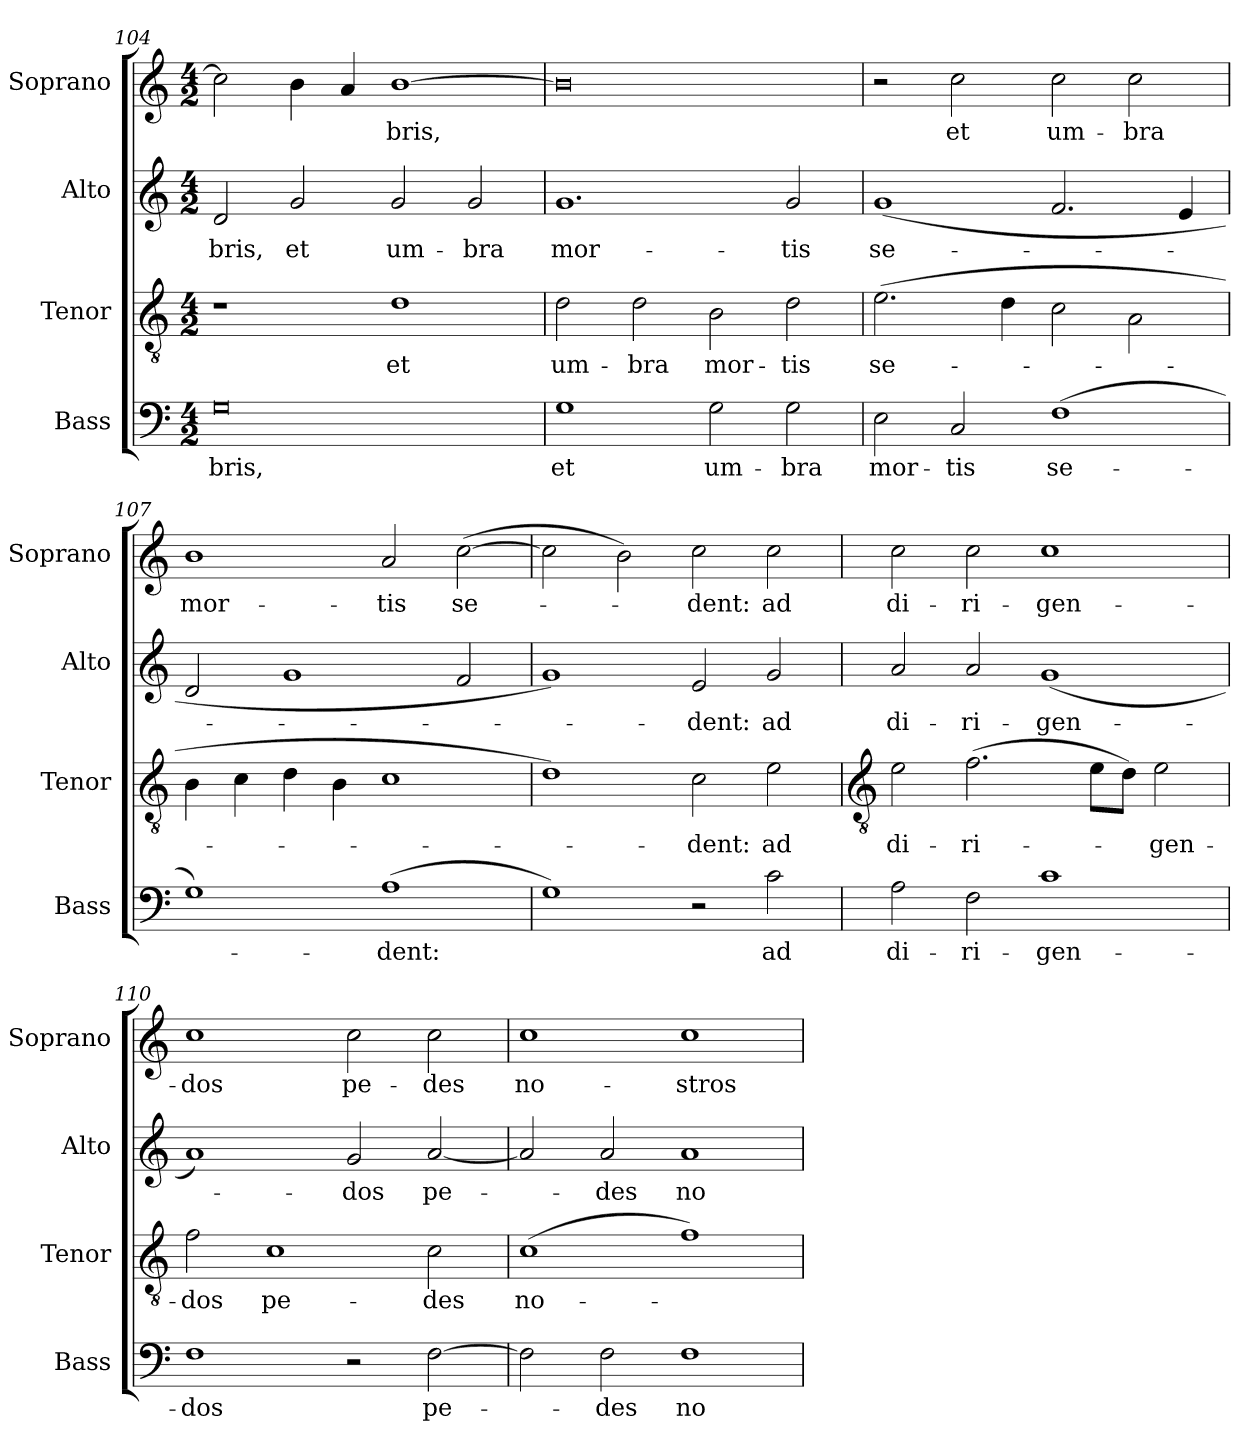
**kern	**text	**kern	**text	**kern	**text	**kern	**text
*part4	*part4	*part3	*part3	*part2	*part2	*part1	*part1
*staff4	*staff4	*staff3	*staff3	*staff2	*staff2	*staff1	*staff1
*I"Bass	*	*I"Tenor	*	*I"Alto	*	*I"Soprano	*
*I'Bass	*	*I'Tenor	*	*I'Alto	*	*I'Soprano	*
*clefF4	*	*clefGv2	*	*clefG2	*	*clefG2	*
*k[]	*	*k[]	*	*k[]	*	*k[]	*
*C:	*	*C:	*	*C:	*	*C:	*
*M4/2	*	*M4/2	*	*M4/2	*	*M4/2	*
=104	=104	=104	=104	=104	=104	=104	=104
!	!LO:LY:b	!	!	!	!LO:LY:b	!	!
0G	-bris,	1r	.	2d	-bris,	2cc]	.
!	!	!	!	!	!LO:LY:b	!	!
.	.	.	.	2g	et	4b	.
.	.	.	.	.	.	4a	.
!	!	!	!LO:LY:b	!	!LO:LY:b	!	!LO:LY:b
.	.	1d	et	2g	um-	[1b	bris,
!	!	!	!	!	!LO:LY:b	!	!
.	.	.	.	2g	-bra	.	.
=105	=105	=105	=105	=105	=105	=105	=105
!	!LO:LY:b	!	!LO:LY:b	!	!LO:LY:b	!	!
1G	et	2d	um-	1.g	mor-	0b]	.
!	!	!	!LO:LY:b	!	!	!	!
.	.	2d	-bra	.	.	.	.
!	!LO:LY:b	!	!LO:LY:b	!	!	!	!
2G	um-	2B	mor-	.	.	.	.
!	!LO:LY:b	!	!LO:LY:b	!	!LO:LY:b	!	!
2G	-bra	2d	-tis	2g	-tis	.	.
=106	=106	=106	=106	=106	=106	=106	=106
!	!LO:LY:b	!	!LO:LY:b	!	!LO:LY:b	!	!
2E	mor-	(>2.e	se-	(<1g	se-	2r	.
!	!LO:LY:b	!	!	!	!	!	!LO:LY:b
2C	-tis	.	.	.	.	2cc	et
.	.	4d	.	.	.	.	.
!	!LO:LY:b	!	!	!	!	!	!LO:LY:b
(>1F	se-	2c	.	2.f	.	2cc	um-
!	!	!	!	!	!	!	!LO:LY:b
.	.	2A\	.	.	.	2cc	-bra
.	.	.	.	4e	.	.	.
=107	=107	=107	=107	=107	=107	=107	=107
!	!	!	!	!	!	!	!LO:LY:b
1G)	.	4B	.	2d	.	1b	mor-
.	.	4c	.	.	.	.	.
.	.	4d	.	1g	.	.	.
.	.	4B	.	.	.	.	.
!	!LO:LY:b	!	!	!	!	!	!LO:LY:b
(>1A	dent:	1c	.	.	.	2a	-tis
!	!	!	!	!	!	!	!LO:LY:b
.	.	.	.	2f	.	(>[2cc	se-
=108	=108	=108	=108	=108	=108	=108	=108
1G)	.	1d)	.	1g)	.	2cc]	.
.	.	.	.	.	.	2b)	.
!	!	!	!LO:LY:b	!	!LO:LY:b	!	!LO:LY:b
2r	.	2c	dent:	2e	dent:	2cc	dent:
!	!LO:LY:b	!	!LO:LY:b	!	!LO:LY:b	!	!LO:LY:b
2c	ad	2e	ad	2g	ad	2cc	ad
!!LO:LB:g=z
=109	=109	=109	=109	=109	=109	=109	=109
*	*	*clefGv2	*	*	*	*	*
!	!LO:LY:b	!	!LO:LY:b	!	!LO:LY:b	!	!LO:LY:b
2A	di-	2e	di-	2a	di-	2cc	di-
!	!LO:LY:b	!	!LO:LY:b	!	!LO:LY:b	!	!LO:LY:b
2F	-ri-	(>2.f	-ri-	2a	-ri-	2cc	-ri-
!	!LO:LY:b	!	!	!	!LO:LY:b	!	!LO:LY:b
1c	-gen-	.	.	(<1g	-gen-	1cc	-gen-
.	.	8eL	.	.	.	.	.
.	.	8dJ)	.	.	.	.	.
!	!	!	!LO:LY:b	!	!	!	!
.	.	2e	gen-	.	.	.	.
=110	=110	=110	=110	=110	=110	=110	=110
!	!LO:LY:b	!	!LO:LY:b	!	!	!	!LO:LY:b
1F	-dos	2f	-dos	1a)	.	1cc	-dos
!	!	!	!LO:LY:b	!	!	!	!
.	.	1c	pe-	.	.	.	.
!	!	!	!	!	!LO:LY:b	!	!LO:LY:b
2r	.	.	.	2g	dos	2cc	pe-
!	!LO:LY:b	!	!LO:LY:b	!	!LO:LY:b	!	!LO:LY:b
[2F	pe-	2c	-des	[2a	pe-	2cc	-des
=111	=111	=111	=111	=111	=111	=111	=111
!	!	!	!LO:LY:b	!	!	!	!LO:LY:b
2F]	.	(>1c	no-	2a]	.	1cc	no-
!	!LO:LY:b	!	!	!	!LO:LY:b	!	!
2F	des	.	.	2a	des	.	.
!	!LO:LY:b	!	!	!	!LO:LY:b	!	!LO:LY:b
1F	no-	1f)	.	1a	no-	1cc	-stros
=	=	=	=	=	=	=	=
*-	*-	*-	*-	*-	*-	*-	*-
